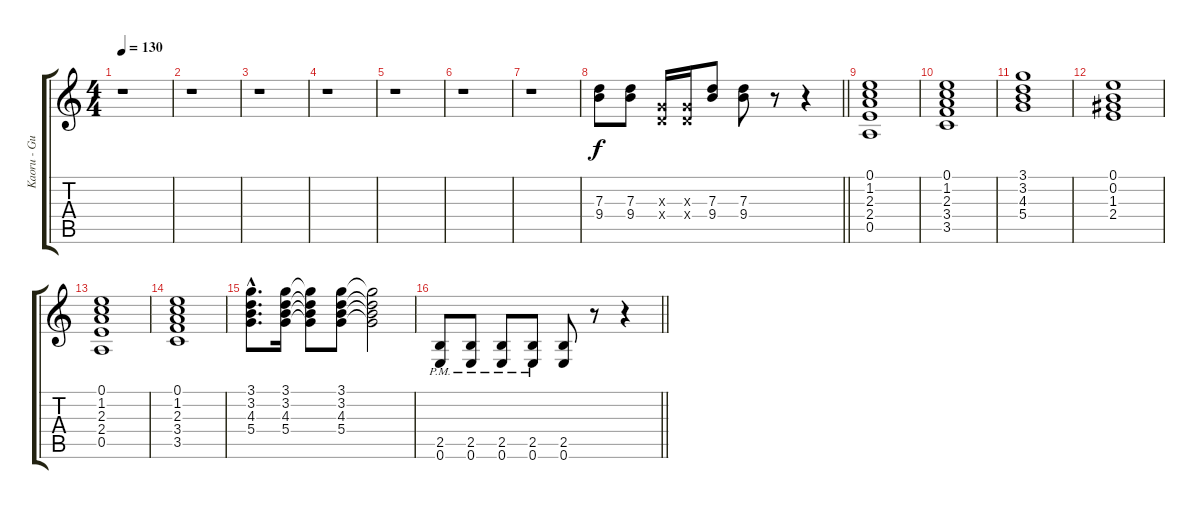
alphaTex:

\track ("Kaoru - Guitar 1" "Kaoru - Gu") {instrument overdrivenguitar}
\staff {score tabs}
\tuning (E4 B3 G3 D3 A2 E2) {hide}
\ts (4 4)
\tempo 130
\clef g2
\ks c
r.1{dy f} |
r.1 |
r.1 |
r.1 |
r.1 |
r.1 |
r.1 |
\barLineRight lightlight
(7.3 9.4).8 (7.3 9.4).8 (0.3{x} 0.4{x}).16 (0.3{x} 0.4{x}).16 (7.3 9.4).8 (7.3 9.4).8 r.8 r.4 |
(0.1 1.2 2.3 2.4 0.5).1 |
(0.1 1.2 2.3 3.4 3.5).1 |
(3.1 3.2 4.3 5.4).1 |
(0.1 0.2 1.3 2.4).1 |
(0.1 1.2 2.3 2.4 0.5).1 |
(0.1 1.2 2.3 3.4 3.5).1 |
(3.1{hac} 3.2{hac} 4.3{hac} 5.4{hac}).8{d} (3.1 3.2 4.3 5.4).16 (3.1{t} 3.2{t} 4.3{t} 5.4{t}).8 (3.1 3.2 4.3 5.4).8 (3.1{t} 3.2{t} 4.3{t} 5.4{t}).2 |
\barLineRight lightlight
(2.5{pm} 0.6{pm}).8 (2.5{pm} 0.6{pm}).8 (2.5{pm} 0.6{pm}).8 (2.5{pm} 0.6{pm}).8 (2.5 0.6).8 r.8 r.4
